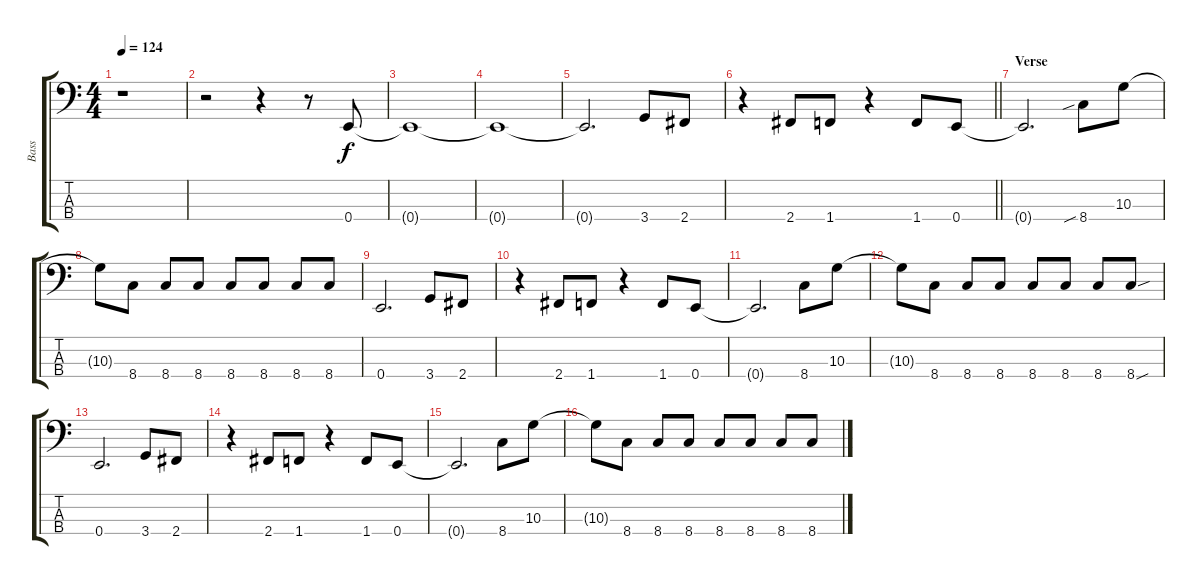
\track ("Bass" "Bass") {instrument electricbasspick}
\staff {score tabs}
\tuning (G2 D2 A1 E1) {hide}
\ts (4 4)
\tempo 124
\clef f4
\ks c
r.1{dy f} |
r.2 r.4 r.8 0.4.8 |
0.4{t}.1 |
0.4{t}.1 |
0.4{t}.2{d} 3.4.8 2.4.8 |
\barLineRight lightlight
r.4 2.4.8 1.4.8 r.4 1.4.8 0.4.8 |
\section ("" "Verse")
0.4{t}.2{d} 8.4{sib}.8 10.3.8 |
10.3{t}.8 8.4.8 8.4.8 8.4.8 8.4.8 8.4.8 8.4.8 8.4.8 |
0.4.2{d} 3.4.8 2.4.8 |
r.4 2.4.8 1.4.8 r.4 1.4.8 0.4.8 |
0.4{t}.2{d} 8.4.8 10.3.8 |
10.3{t}.8 8.4.8 8.4.8 8.4.8 8.4.8 8.4.8 8.4.8 8.4{sou}.8 |
0.4.2{d} 3.4.8 2.4.8 |
r.4 2.4.8 1.4.8 r.4 1.4.8 0.4.8 |
0.4{t}.2{d} 8.4.8 10.3.8 |
10.3{t}.8 8.4.8 8.4.8 8.4.8 8.4.8 8.4.8 8.4.8 8.4.8
